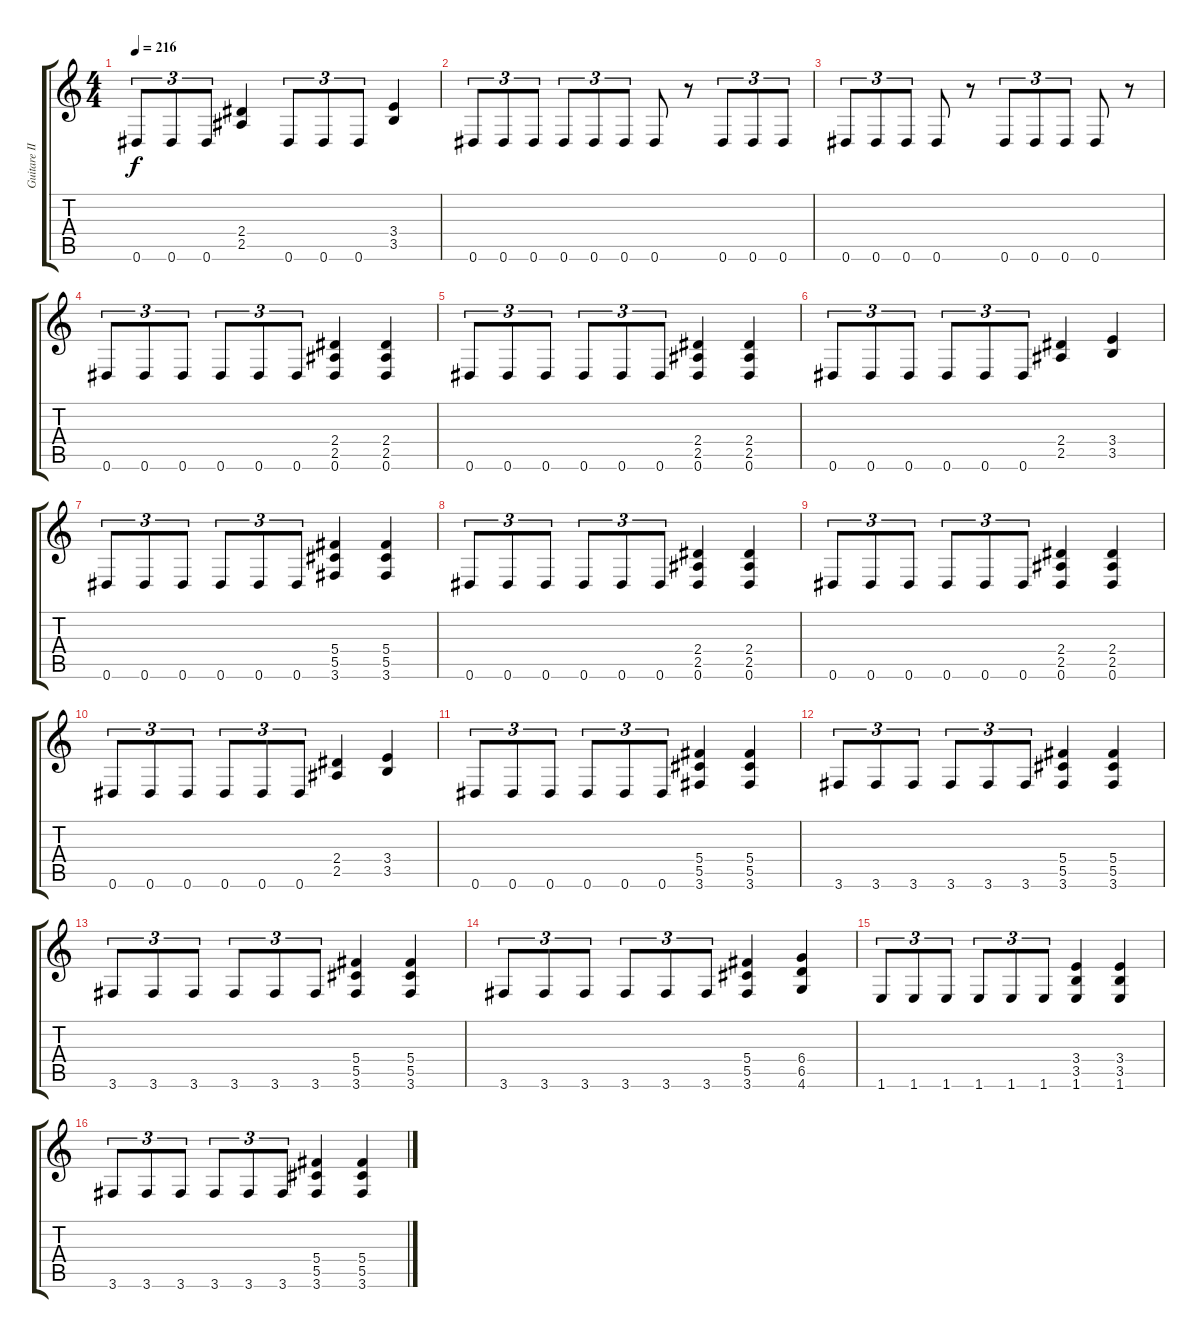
\track ("Guitare II ( James )" "Guitare II") {instrument electricguitarclean}
\staff {score tabs}
\tuning (Eb4 Bb3 Gb3 Db3 Ab2 Eb2) {hide}
\ts (4 4)
\tempo 216
\clef g2
\ks c
0.6.8{tu (3 2) dy f} 0.6.8{tu (3 2)} 0.6.8{tu (3 2)} (2.4 2.5).4 0.6.8{tu (3 2)} 0.6.8{tu (3 2)} 0.6.8{tu (3 2)} (3.4 3.5).4 |
0.6.8{tu (3 2)} 0.6.8{tu (3 2)} 0.6.8{tu (3 2)} 0.6.8{tu (3 2)} 0.6.8{tu (3 2)} 0.6.8{tu (3 2)} 0.6.8 r.8 0.6.8{tu (3 2)} 0.6.8{tu (3 2)} 0.6.8{tu (3 2)} |
0.6.8{tu (3 2)} 0.6.8{tu (3 2)} 0.6.8{tu (3 2)} 0.6.8 r.8 0.6.8{tu (3 2)} 0.6.8{tu (3 2)} 0.6.8{tu (3 2)} 0.6.8 r.8 |
0.6.8{tu (3 2)} 0.6.8{tu (3 2)} 0.6.8{tu (3 2)} 0.6.8{tu (3 2)} 0.6.8{tu (3 2)} 0.6.8{tu (3 2)} (2.4 2.5 0.6).4 (2.4 2.5 0.6).4 |
0.6.8{tu (3 2)} 0.6.8{tu (3 2)} 0.6.8{tu (3 2)} 0.6.8{tu (3 2)} 0.6.8{tu (3 2)} 0.6.8{tu (3 2)} (2.4 2.5 0.6).4 (2.4 2.5 0.6).4 |
0.6.8{tu (3 2)} 0.6.8{tu (3 2)} 0.6.8{tu (3 2)} 0.6.8{tu (3 2)} 0.6.8{tu (3 2)} 0.6.8{tu (3 2)} (2.4 2.5).4 (3.4 3.5).4 |
0.6.8{tu (3 2)} 0.6.8{tu (3 2)} 0.6.8{tu (3 2)} 0.6.8{tu (3 2)} 0.6.8{tu (3 2)} 0.6.8{tu (3 2)} (5.4 5.5 3.6).4 (5.4 5.5 3.6).4 |
0.6.8{tu (3 2)} 0.6.8{tu (3 2)} 0.6.8{tu (3 2)} 0.6.8{tu (3 2)} 0.6.8{tu (3 2)} 0.6.8{tu (3 2)} (2.4 2.5 0.6).4 (2.4 2.5 0.6).4 |
0.6.8{tu (3 2)} 0.6.8{tu (3 2)} 0.6.8{tu (3 2)} 0.6.8{tu (3 2)} 0.6.8{tu (3 2)} 0.6.8{tu (3 2)} (2.4 2.5 0.6).4 (2.4 2.5 0.6).4 |
0.6.8{tu (3 2)} 0.6.8{tu (3 2)} 0.6.8{tu (3 2)} 0.6.8{tu (3 2)} 0.6.8{tu (3 2)} 0.6.8{tu (3 2)} (2.4 2.5).4 (3.4 3.5).4 |
0.6.8{tu (3 2)} 0.6.8{tu (3 2)} 0.6.8{tu (3 2)} 0.6.8{tu (3 2)} 0.6.8{tu (3 2)} 0.6.8{tu (3 2)} (5.4 5.5 3.6).4 (5.4 5.5 3.6).4 |
3.6.8{tu (3 2)} 3.6.8{tu (3 2)} 3.6.8{tu (3 2)} 3.6.8{tu (3 2)} 3.6.8{tu (3 2)} 3.6.8{tu (3 2)} (5.4 5.5 3.6).4 (5.4 5.5 3.6).4 |
3.6.8{tu (3 2)} 3.6.8{tu (3 2)} 3.6.8{tu (3 2)} 3.6.8{tu (3 2)} 3.6.8{tu (3 2)} 3.6.8{tu (3 2)} (5.4 5.5 3.6).4 (5.4 5.5 3.6).4 |
3.6.8{tu (3 2)} 3.6.8{tu (3 2)} 3.6.8{tu (3 2)} 3.6.8{tu (3 2)} 3.6.8{tu (3 2)} 3.6.8{tu (3 2)} (5.4 5.5 3.6).4 (6.4 6.5 4.6).4 |
1.6.8{tu (3 2)} 1.6.8{tu (3 2)} 1.6.8{tu (3 2)} 1.6.8{tu (3 2)} 1.6.8{tu (3 2)} 1.6.8{tu (3 2)} (3.4 3.5 1.6).4 (3.4 3.5 1.6).4 |
3.6.8{tu (3 2)} 3.6.8{tu (3 2)} 3.6.8{tu (3 2)} 3.6.8{tu (3 2)} 3.6.8{tu (3 2)} 3.6.8{tu (3 2)} (5.4 5.5 3.6).4 (5.4 5.5 3.6).4
